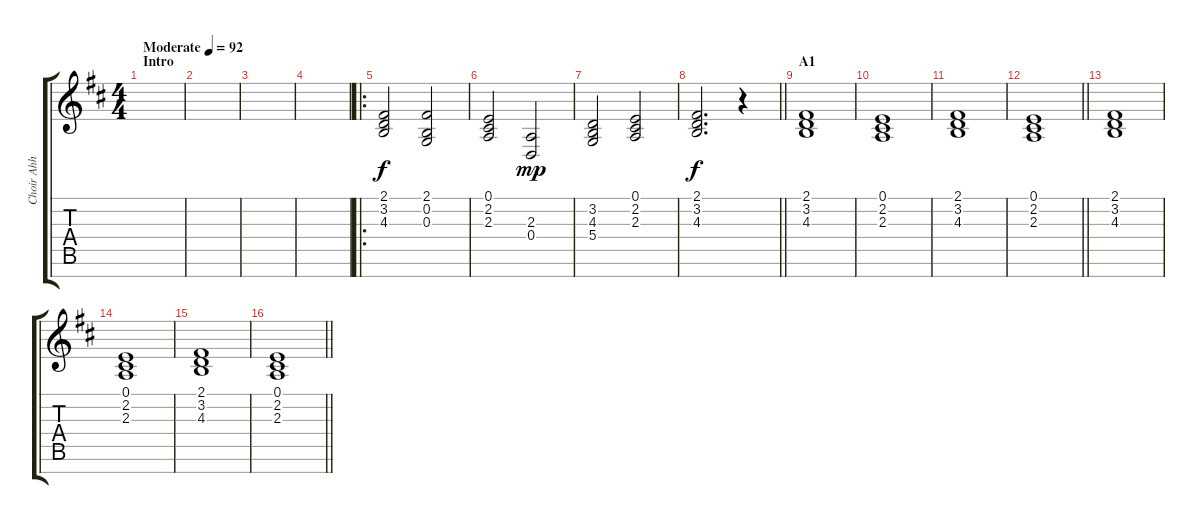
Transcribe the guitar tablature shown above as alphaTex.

\track ("Choir Ahh" "Choir Ahh") {instrument choiraahs}
\staff {score tabs}
\tuning (E4 B3 G3 D3 A2 E2 B1) {hide}
\ts (4 4)
\section ("" "Intro")
\tempo (92 "Moderate")
\clef g2
\ks d
|
|
|
|
\ro
(2.1 3.2 4.3).2 (2.1 0.2 0.3).2 |
(0.1 2.2 2.3).2 (2.3 0.4).2{dy mp} |
(3.2 4.3 5.4).2 (0.1 2.2 2.3).2 |
\barLineRight lightlight
(2.1 3.2 4.3).2{d dy f} r.4 |
\section ("" "A1")
(2.1 3.2 4.3).1 |
(0.1 2.2 2.3).1 |
(2.1 3.2 4.3).1 |
\barLineRight lightlight
(0.1 2.2 2.3).1 |
(2.1 3.2 4.3).1 |
(0.1 2.2 2.3).1 |
(2.1 3.2 4.3).1 |
\barLineRight lightlight
(0.1 2.2 2.3).1
